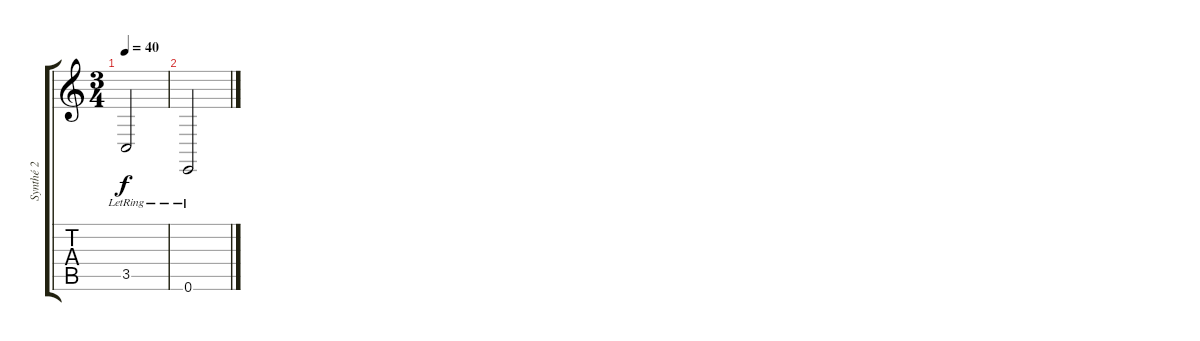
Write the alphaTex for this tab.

\track ("Synthé 2" "Synthé 2") {instrument synthstrings1}
\staff {score tabs}
\tuning (E4 B3 G3 D3 A2 E2) {hide}
\ts (3 4)
\tempo 40
\clef g2
\ks c
3.5{lr}.2{dy f} |
0.6{lr}.2
